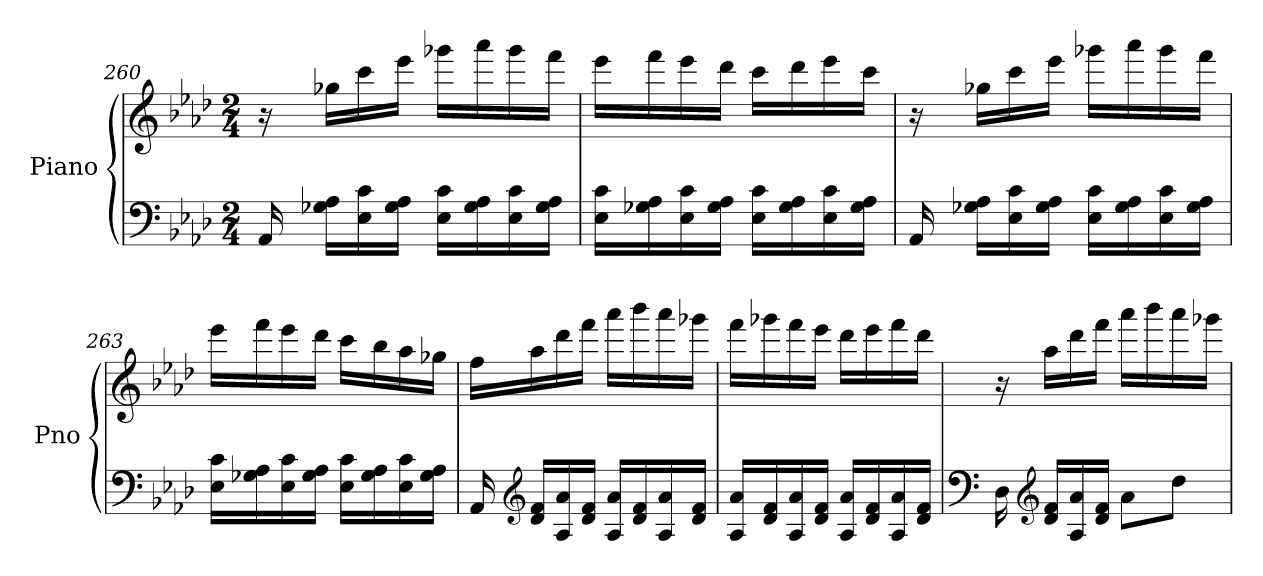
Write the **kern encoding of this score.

**kern	**kern	**dynam
*part1	*part1	*part1
*staff2	*staff1	*staff1/2
*I"Piano	*	*
*I'Pno	*	*
*clefF4	*clefG2	*
*k[b-e-a-d-]	*k[b-e-a-d-]	*
*M2/4	*M2/4	*
=260	=260	=260
16AA-/	16r	.
16G-X\ 16A-\LL	16gg-X\LL	.
16E-\ 16c\	16ccc\	.
16G-\ 16A-\JJ	16eee-\JJ	.
16E-\ 16c\LL	16ggg-X\LL	.
16G-\ 16A-\	16aaa-\	.
16E-\ 16c\	16ggg-\	.
16G-\ 16A-\JJ	16fff\JJ	.
=261	=261	=261
16E-\ 16c\LL	16eee-\LL	.
16G-X\ 16A-\	16fff\	.
16E-\ 16c\	16eee-\	.
16G-\ 16A-\JJ	16ddd-\JJ	.
16E-\ 16c\LL	16ccc\LL	.
16G-\ 16A-\	16ddd-\	.
16E-\ 16c\	16eee-\	.
16G-\ 16A-\JJ	16ccc\JJ	.
=262	=262	=262
16AA-/	16r	.
16G-X\ 16A-\LL	16gg-X\LL	.
16E-\ 16c\	16ccc\	.
16G-\ 16A-\JJ	16eee-\JJ	.
16E-\ 16c\LL	16ggg-X\LL	.
16G-\ 16A-\	16aaa-\	.
16E-\ 16c\	16ggg-\	.
16G-\ 16A-\JJ	16fff\JJ	.
!!LO:LB:g=z
=263	=263	=263
16E-\ 16c\LL	16eee-\LL	.
16G-X\ 16A-\	16fff\	.
16E-\ 16c\	16eee-\	.
16G-\ 16A-\JJ	16ddd-\JJ	.
16E-\ 16c\LL	16ccc\LL	.
16G-\ 16A-\	16bb-\	.
16E-\ 16c\	16aa-\	.
16G-\ 16A-\JJ	16gg-X\JJ	.
=264	=264	=264
16AA-/	16ff\LL	.
*clefG2	*	*
16d-/ 16f/LL	16aa-\	.
16A-/ 16a-/	16ddd-\	.
16d-/ 16f/JJ	16fff\JJ	.
16A-/ 16a-/LL	16aaa-\LL	.
16d-/ 16f/	16bbb-\	.
16A-/ 16a-/	16aaa-\	.
16d-/ 16f/JJ	16ggg-X\JJ	.
=265	=265	=265
16A-/ 16a-/LL	16fff\LL	.
16d-/ 16f/	16ggg-X\	.
16A-/ 16a-/	16fff\	.
16d-/ 16f/JJ	16eee-\JJ	.
16A-/ 16a-/LL	16ddd-\LL	.
16d-/ 16f/	16eee-\	.
16A-/ 16a-/	16fff\	.
16d-/ 16f/JJ	16ddd-\JJ	.
!!LO:LB:g=z
=266	=266	=266
*clefF4	*	*
!	!	!LO:DY:b
16D-\	16r	other-dynamics
*clefG2	*	*
16d-/ 16f/LL	16aa-\LL	.
16A-/ 16a-/	16ddd-\	.
16d-/ 16f/JJ	16fff\JJ	.
8a-\L	16aaa-\LL	.
.	16bbb-\	.
8dd-\J	16aaa-\	.
.	16ggg-X\JJ	.
=	=	=
*-	*-	*-
